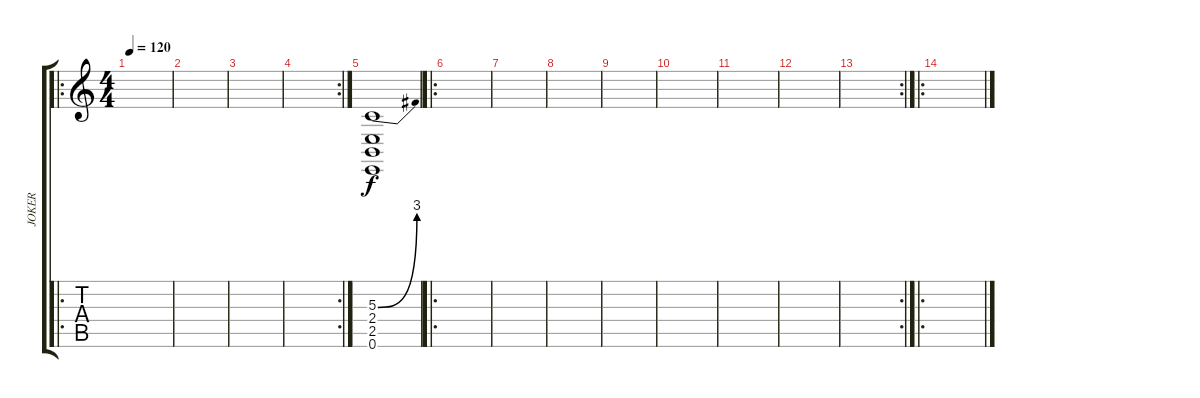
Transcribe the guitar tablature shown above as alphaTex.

\track ("JOKER" "JOKER") {instrument seashore}
\staff {score tabs}
\tuning (E4 B3 G3 D3 A2 E2) {hide}
\ro
\ts (4 4)
\tempo 120
\clef g2
\ks c
|
|
|
\rc 2
|
(5.3{be (bend 0 0 60 12)} 2.4 2.5 0.6).1 |
\ro
|
|
|
|
|
|
|
\rc 2
|
\ro
